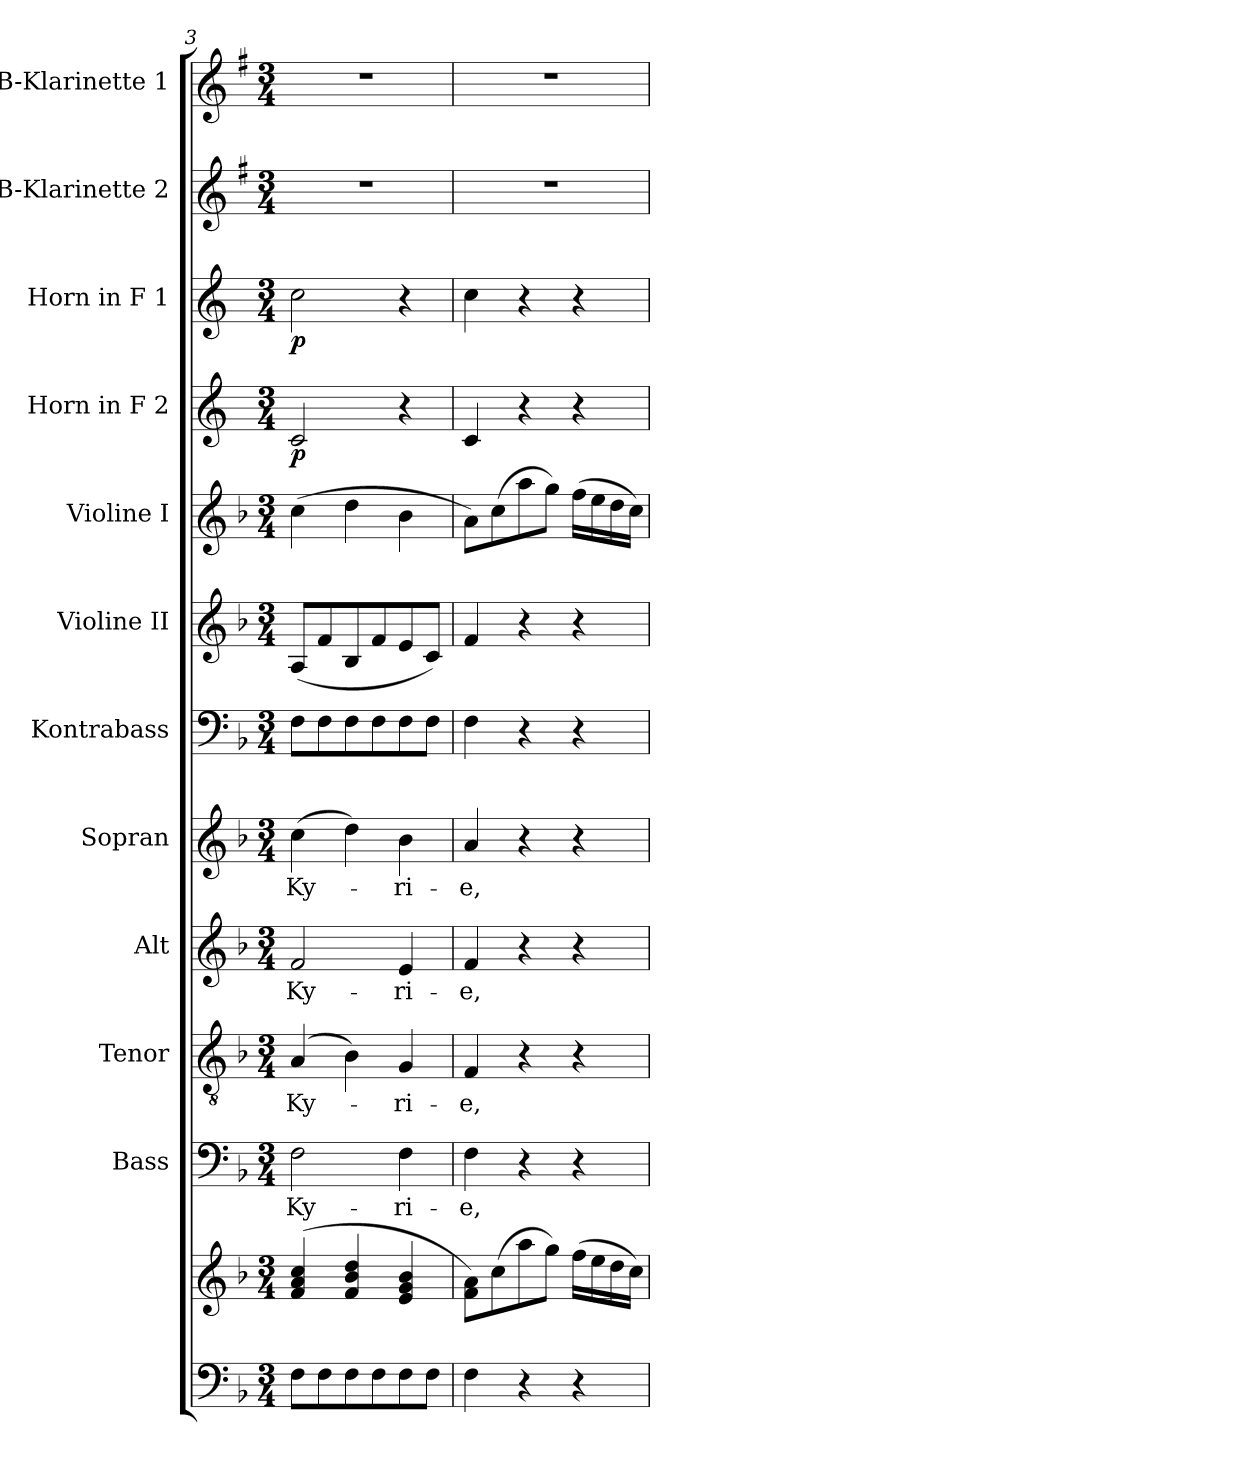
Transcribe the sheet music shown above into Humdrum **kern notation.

**kern	**kern	**kern	**text	**kern	**text	**kern	**text	**kern	**text	**kern	**kern	**kern	**kern	**dynam	**kern	**dynam	**kern	**kern
*part12	*part12	*part11	*part11	*part10	*part10	*part9	*part9	*part8	*part8	*part7	*part6	*part5	*part4	*part4	*part3	*part3	*part2	*part1
*staff13	*staff12	*staff11	*staff11	*staff10	*staff10	*staff9	*staff9	*staff8	*staff8	*staff7	*staff6	*staff5	*staff4	*staff4	*staff3	*staff3	*staff2	*staff1
*	*	*I"Bass	*	*I"Tenor	*	*I"Alt	*	*I"Sopran	*	*I"Kontrabass	*I"Violine II	*I"Violine I	*I"Horn in F 2	*	*I"Horn in F 1	*	*I"B-Klarinette 2	*I"B-Klarinette 1
*	*	*I'B.	*	*I'T.	*	*I'A.	*	*I'S.	*	*I'Kb.	*I'Vl. II	*I'Vl. I	*	*	*	*	*I'B Kl. 2	*I'B Kl. 1
*clefF4	*clefG2	*clefF4	*	*clefGv2	*	*clefG2	*	*clefG2	*	*clefF4	*clefG2	*clefG2	*clefG2	*	*clefG2	*	*clefG2	*clefG2
*	*	*	*	*	*	*	*	*	*	*ITrd7c12	*	*	*ITrd4c7	*	*ITrd4c7	*	*ITrd1c2	*ITrd1c2
*k[b-]	*k[b-]	*k[b-]	*	*k[b-]	*	*k[b-]	*	*k[b-]	*	*k[b-]	*k[b-]	*k[b-]	*k[b-]	*	*k[b-]	*	*k[b-]	*k[b-]
*F:	*F:	*F:	*	*F:	*	*F:	*	*F:	*	*F:	*F:	*F:	*F:	*	*F:	*	*F:	*F:
*M3/4	*M3/4	*M3/4	*	*M3/4	*	*M3/4	*	*M3/4	*	*M3/4	*M3/4	*M3/4	*M3/4	*	*M3/4	*	*M3/4	*M3/4
=3	=3	=3	=3	=3	=3	=3	=3	=3	=3	=3	=3	=3	=3	=3	=3	=3	=3	=3
!	!	!	!LO:LY:b	!	!LO:LY:b	!	!LO:LY:b	!	!LO:LY:b	!	!	!	!	!LO:DY:b	!	!LO:DY:b	!	!
8F\L	(4f/ 4a/ 4cc/	2F\	Ky-	(4A/	Ky-	2f/	Ky-	(>4cc\	Ky-	8FF\L	(<8A/L	(>4cc\	2F/	p	2f\	p	2.r	2.r
8F\	.	.	.	.	.	.	.	.	.	8FF\	8f/	.	.	.	.	.	.	.
8F\	4f/ 4b-/ 4dd/	.	.	4B-\)	.	.	.	4dd\)	.	8FF\	8B-/	4dd\	.	.	.	.	.	.
8F\	.	.	.	.	.	.	.	.	.	8FF\	8f/	.	.	.	.	.	.	.
!	!	!	!LO:LY:b	!	!LO:LY:b	!	!LO:LY:b	!	!LO:LY:b	!	!	!	!	!	!	!	!	!
8F\	4e/ 4g/ 4b-/	4F\	-ri-	4G/	-ri-	4e/	-ri-	4b-\	-ri-	8FF\	8e/	4b-\	4r	.	4r	.	.	.
8F\J	.	.	.	.	.	.	.	.	.	8FF\J	8c/J)	.	.	.	.	.	.	.
=4	=4	=4	=4	=4	=4	=4	=4	=4	=4	=4	=4	=4	=4	=4	=4	=4	=4	=4
!	!	!	!LO:LY:b	!	!LO:LY:b	!	!LO:LY:b	!	!LO:LY:b	!	!	!	!	!	!	!	!	!
4F\	8f\ 8a\L)	4F\	-e,	4F/	-e,	4f/	-e,	4a/	-e,	4FF\	4f/	8a\L)	4F/	.	4f\	.	2.r	2.r
.	(>8cc\	.	.	.	.	.	.	.	.	.	.	(>8cc\	.	.	.	.	.	.
4r	8aa\	4r	.	4r	.	4r	.	4r	.	4r	4r	8aa\	4r	.	4r	.	.	.
.	8gg\J)	.	.	.	.	.	.	.	.	.	.	8gg\J)	.	.	.	.	.	.
4r	(>16ff\LL	4r	.	4r	.	4r	.	4r	.	4r	4r	(>16ff\LL	4r	.	4r	.	.	.
.	16ee\	.	.	.	.	.	.	.	.	.	.	16ee\	.	.	.	.	.	.
.	16dd\	.	.	.	.	.	.	.	.	.	.	16dd\	.	.	.	.	.	.
.	16cc\JJ)	.	.	.	.	.	.	.	.	.	.	16cc\JJ)	.	.	.	.	.	.
=	=	=	=	=	=	=	=	=	=	=	=	=	=	=	=	=	=	=
*-	*-	*-	*-	*-	*-	*-	*-	*-	*-	*-	*-	*-	*-	*-	*-	*-	*-	*-
